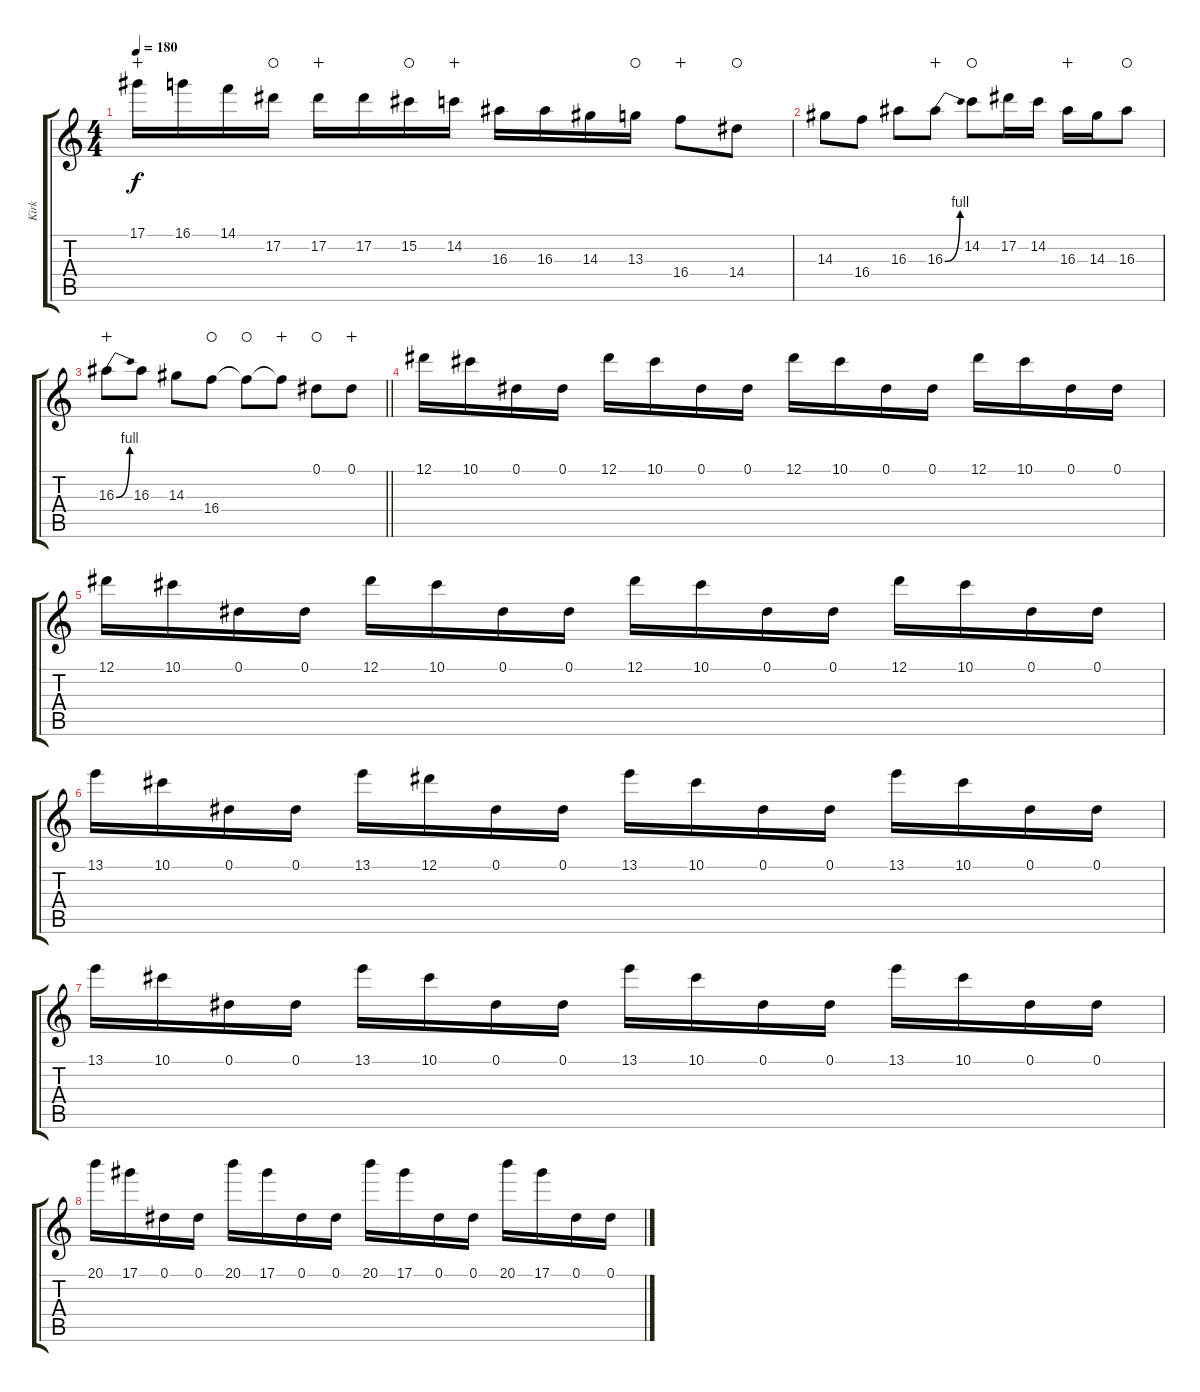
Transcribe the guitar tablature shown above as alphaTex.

\track ("Kirk" "Kirk") {instrument distortionguitar}
\staff {score tabs}
\tuning (Eb4 Bb3 Gb3 Db3 Ab2 Db2) {hide}
\ts (4 4)
\tempo 180
\clef g2
\ks c
17.1.16{dy f wahc} 16.1.16 14.1.16 17.2.16{waho} 17.2.16{wahc} 17.2.16 15.2.16{waho} 14.2.16{wahc} 16.3.16 16.3.16 14.3.16 13.3.16{waho} 16.4.8{wahc} 14.4.8{waho} |
14.3.8 16.4.8 16.3.8 16.3{be (bend 0 0 60 4)}.8{wahc} 14.2.8{waho} 17.2.16 14.2.16 16.3.16{wahc} 14.3.16 16.3.8{waho} |
\barLineRight lightlight
16.3{be (bend 0 0 60 4)}.8{wahc} 16.3.8 14.3.8 16.4.8{waho} 16.4{t}.8{waho} 16.4{t}.8{wahc} 0.1.8{waho} 0.1.8{wahc} |
\section ("" "")
12.1.16 10.1.16 0.1.16 0.1.16 12.1.16 10.1.16 0.1.16 0.1.16 12.1.16 10.1.16 0.1.16 0.1.16 12.1.16 10.1.16 0.1.16 0.1.16 |
12.1.16 10.1.16 0.1.16 0.1.16 12.1.16 10.1.16 0.1.16 0.1.16 12.1.16 10.1.16 0.1.16 0.1.16 12.1.16 10.1.16 0.1.16 0.1.16 |
13.1.16 10.1.16 0.1.16 0.1.16 13.1.16 12.1.16 0.1.16 0.1.16 13.1.16 10.1.16 0.1.16 0.1.16 13.1.16 10.1.16 0.1.16 0.1.16 |
13.1.16 10.1.16 0.1.16 0.1.16 13.1.16 10.1.16 0.1.16 0.1.16 13.1.16 10.1.16 0.1.16 0.1.16 13.1.16 10.1.16 0.1.16 0.1.16 |
20.1.16 17.1.16 0.1.16 0.1.16 20.1.16 17.1.16 0.1.16 0.1.16 20.1.16 17.1.16 0.1.16 0.1.16 20.1.16 17.1.16 0.1.16 0.1.16
